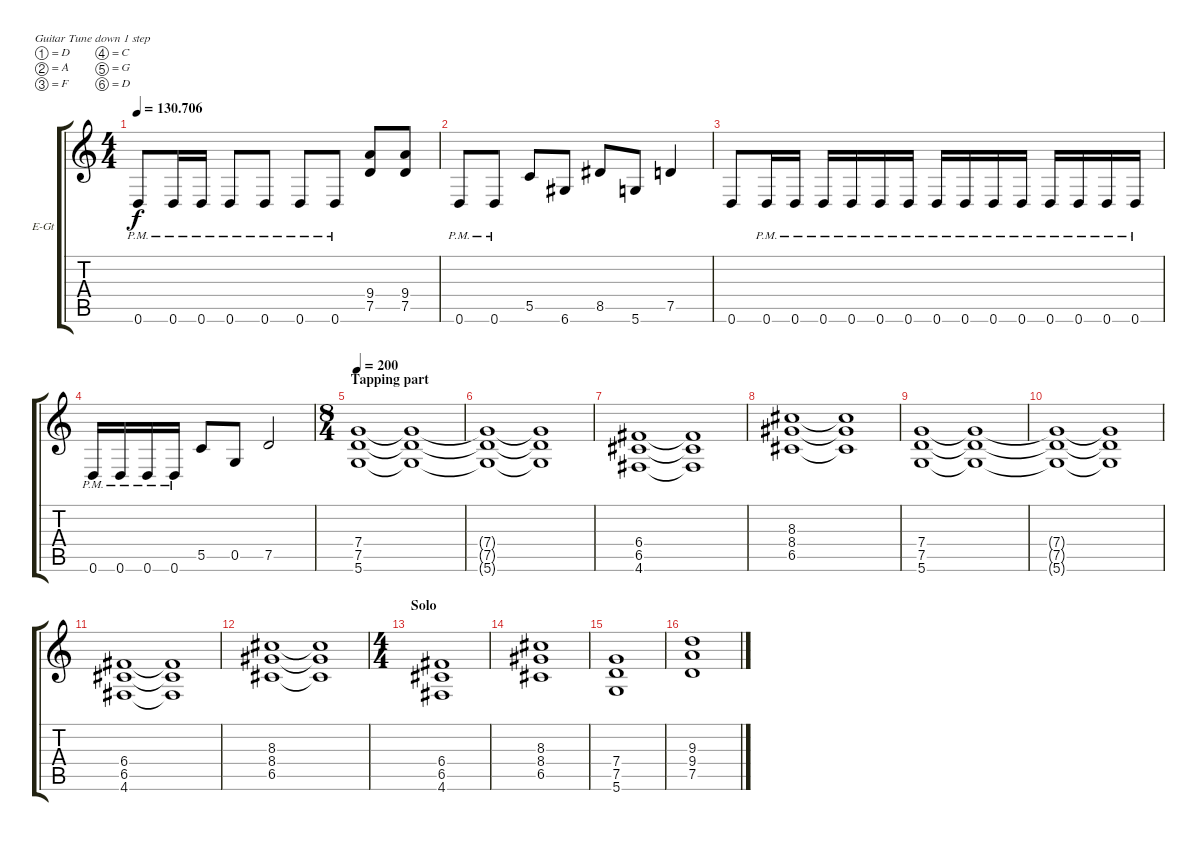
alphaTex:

\bracketExtendMode groupsimilarinstruments
\firstSystemTrackNameOrientation horizontal
\otherSystemsTrackNameOrientation horizontal
\track ("Rythm Guitar" "E-Gt") {multiBarRest instrument overdrivenguitar}
\staff {score tabs}
\tuning (D4 A3 F3 C3 G2 D2)
\ts (4 4)
\tempo
130.706
\accidentals auto
\clef g2
\ottava regular
\simile none
\ks c
0.6{pm}.8{dy f} 0.6{pm}.16 0.6{pm}.16 0.6{pm}.8 0.6{pm}.8 0.6{pm}.8 0.6{pm}.8 (9.4 7.5).8 (9.4 7.5).8 |
0.6{pm}.8 0.6{pm}.8 5.5.8 6.6.8 8.5.8 5.6.8 7.5.4 |
0.6.8 0.6{pm}.16 0.6{pm}.16 0.6{pm}.16 0.6{pm}.16 0.6{pm}.16 0.6{pm}.16 0.6{pm}.16 0.6{pm}.16 0.6{pm}.16 0.6{pm}.16 0.6{pm}.16 0.6{pm}.16 0.6{pm}.16 0.6{pm}.16 |
0.6{pm}.16 0.6{pm}.16 0.6{pm}.16 0.6{pm}.16 5.5.8 0.5.8 7.5.2 |
\ts (8 4)
\section ("" "Tapping part")
\tempo 200
(7.4 7.5 5.6).1 (7.4{t} 7.5{t} 5.6{t}).1 |
(7.4{t} 7.5{t} 5.6{t}).1 (7.4{t} 7.5{t} 5.6{t}).1 |
(6.4 6.5 4.6).1 (6.4{t} 6.5{t} 4.6{t}).1 |
(8.3 8.4 6.5).1 (8.3{t} 8.4{t} 6.5{t}).1 |
(7.4 7.5 5.6).1 (7.4{t} 7.5{t} 5.6{t}).1 |
(7.4{t} 7.5{t} 5.6{t}).1 (7.4{t} 7.5{t} 5.6{t}).1 |
(6.4 6.5 4.6).1 (6.4{t} 6.5{t} 4.6{t}).1 |
(8.3 8.4 6.5).1 (8.3{t} 8.4{t} 6.5{t}).1 |
\ts (4 4)
\section ("" "Solo")
(6.4 6.5 4.6).1 |
(8.3 8.4 6.5).1 |
(7.4 7.5 5.6).1 |
(9.3 9.4 7.5).1
